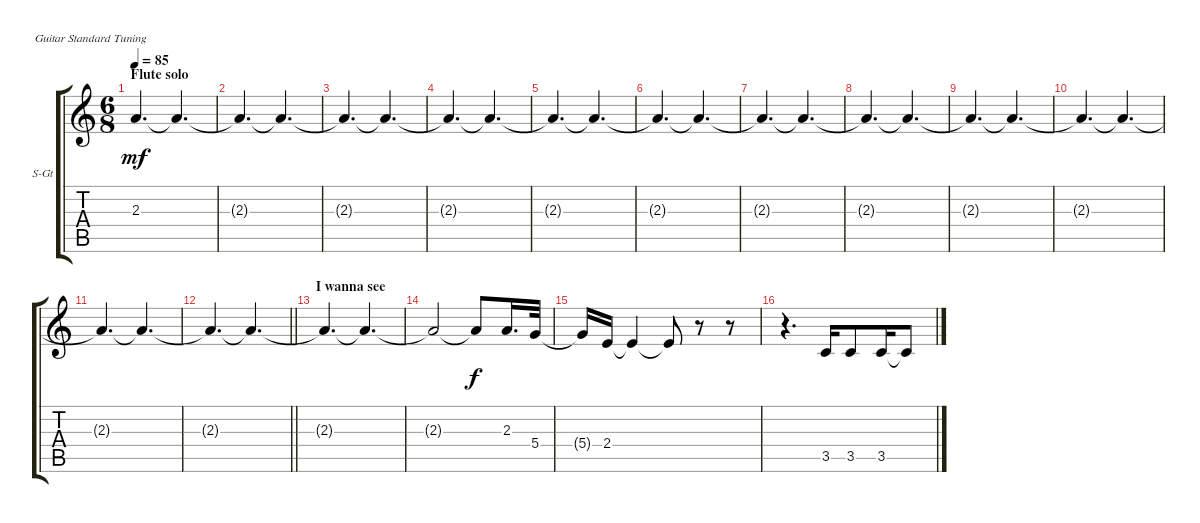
\bracketExtendMode groupsimilarinstruments
\firstSystemTrackNameOrientation horizontal
\otherSystemsTrackNameOrientation horizontal
\track ("Backing Vocals 1" "S-Gt") {instrument flute}
\staff {score tabs}
\tuning (E4 B3 G3 D3 A2 E2)
\displaytranspose 12
\ts (6 8)
\section ("" "Flute solo")
\tempo 85
\clef g2
\ks c
2.3{t}.4{d dy mf} 2.3{t}.4{d} |
2.3{t}.4{d} 2.3{t}.4{d} |
2.3{t}.4{d} 2.3{t}.4{d} |
2.3{t}.4{d} 2.3{t}.4{d} |
2.3{t}.4{d} 2.3{t}.4{d} |
2.3{t}.4{d} 2.3{t}.4{d} |
2.3{t}.4{d} 2.3{t}.4{d} |
2.3{t}.4{d} 2.3{t}.4{d} |
2.3{t}.4{d} 2.3{t}.4{d} |
2.3{t}.4{d} 2.3{t}.4{d} |
2.3{t}.4{d} 2.3{t}.4{d} |
\barLineRight lightlight
2.3{t}.4{d} 2.3{t}.4{d} |
\section ("" "I wanna see")
2.3{t}.4{d} 2.3{t}.4{d} |
2.3{t}.2 2.3{t}.8{dy f} 2.3.16{d} 5.4.32 |
5.4{t}.16 2.4.16 2.4{t}.4 2.4{t}.8 r.8 r.8 |
r.4{d} 3.5.16 3.5.8 3.5.16 3.5{t}.8
